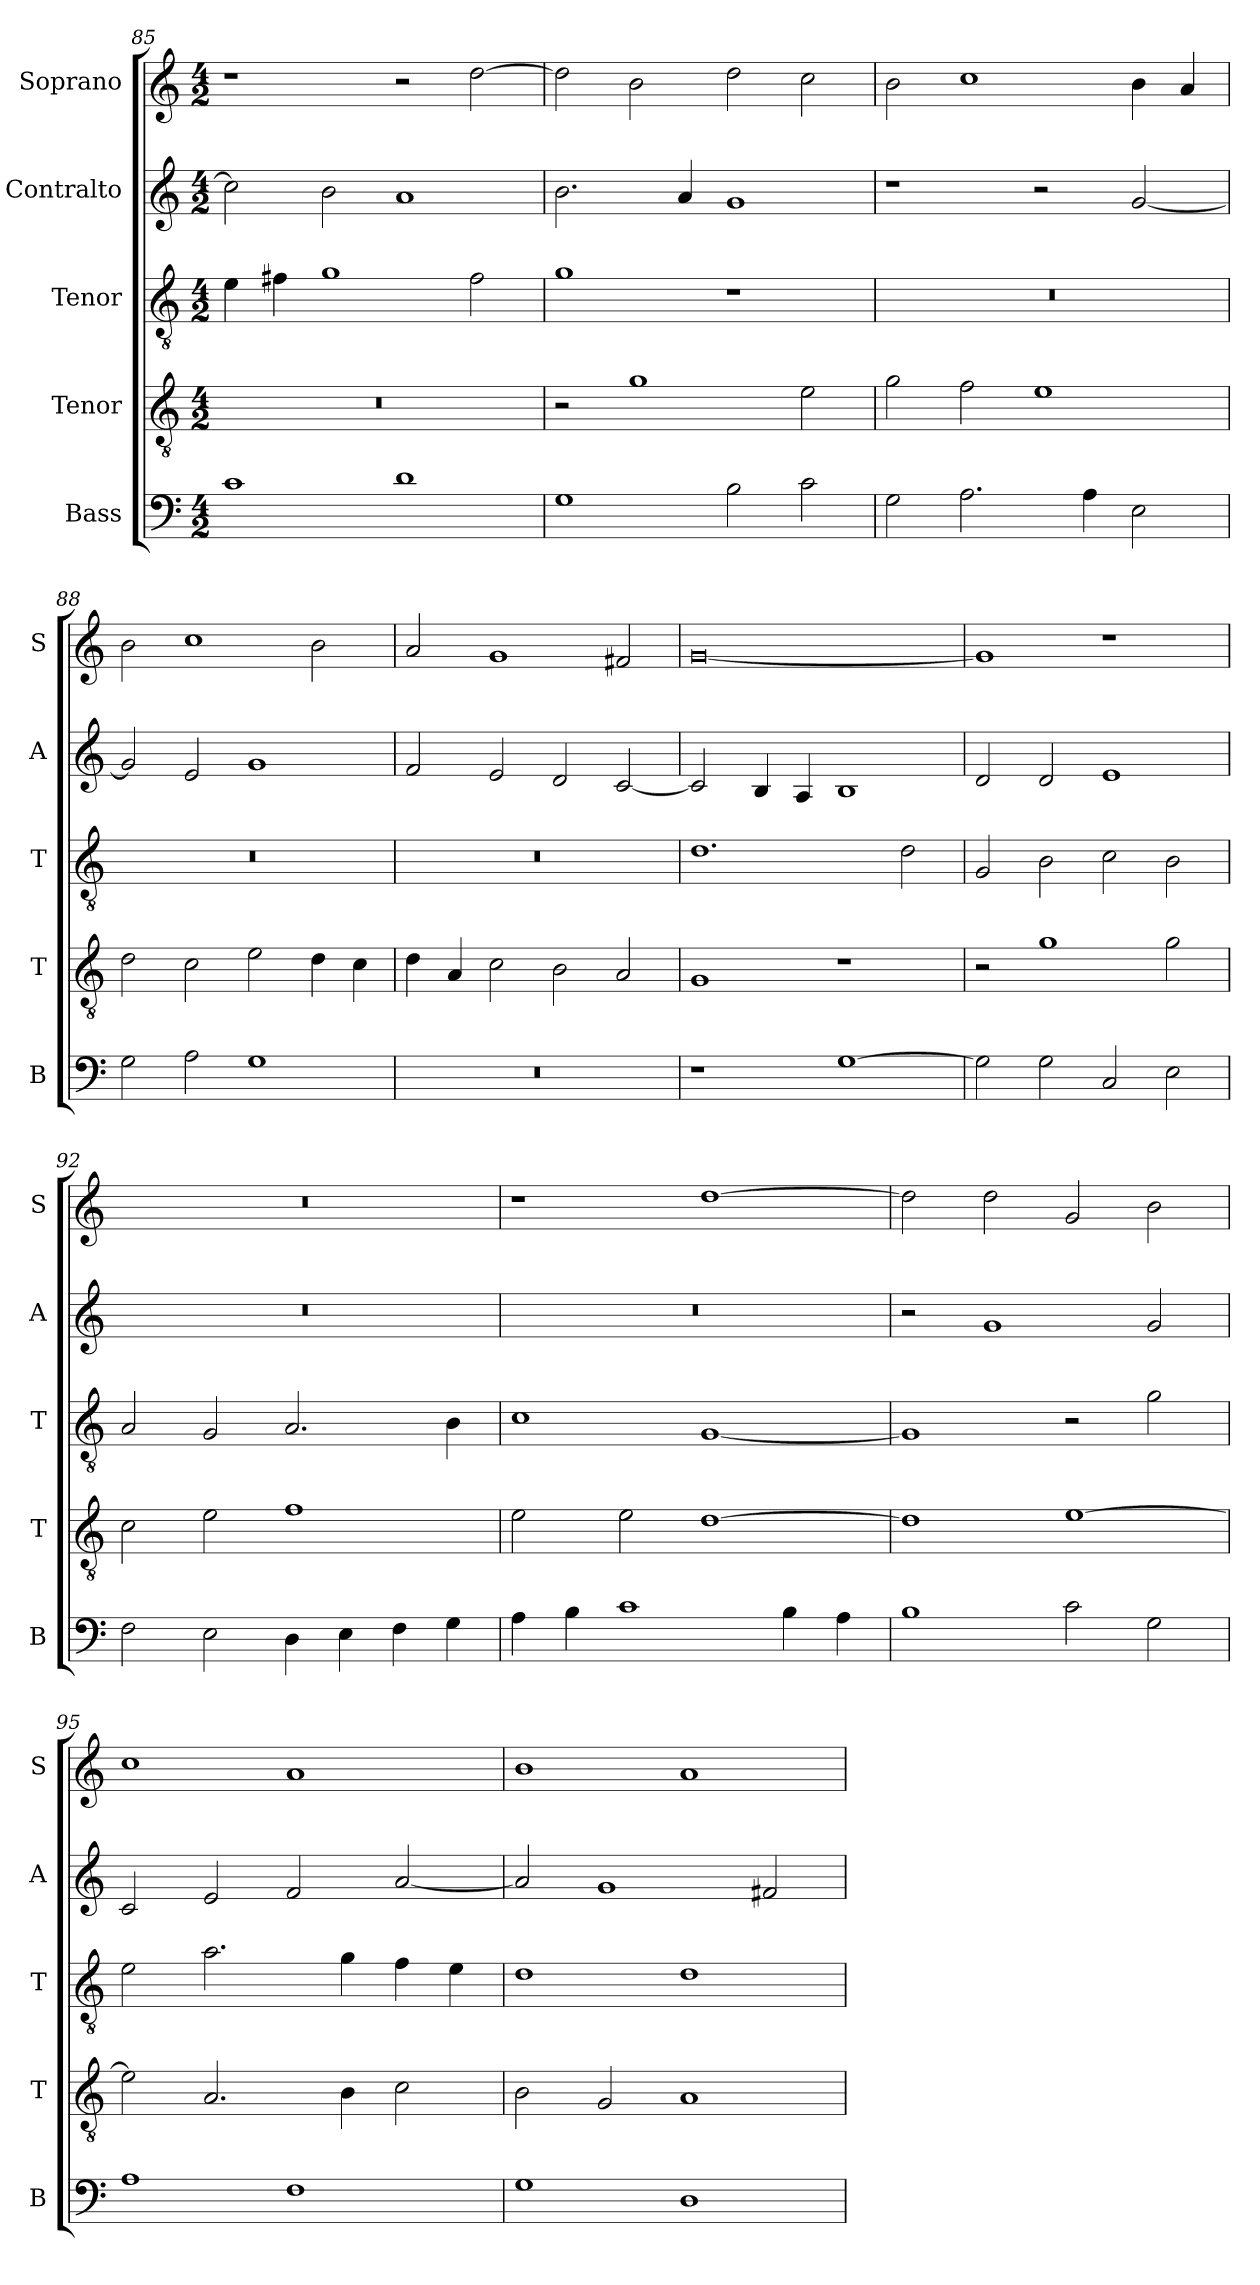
**kern	**kern	**kern	**kern	**kern
*part5	*part4	*part3	*part2	*part1
*staff5	*staff4	*staff3	*staff2	*staff1
*I"Bass	*I"Tenor	*I"Tenor	*I"Contralto	*I"Soprano
*I'B	*I'T	*I'T	*I'A	*I'S
*clefF4	*clefGv2	*clefGv2	*clefG2	*clefG2
*k[]	*k[]	*k[]	*k[]	*k[]
*G:mix	*G:mix	*G:mix	*G:mix	*G:mix
*M4/2	*M4/2	*M4/2	*M4/2	*M4/2
=85	=85	=85	=85	=85
1c	0r	4e	2cc]	1r
.	.	4f#X	.	.
.	.	1g	2b	.
1d	.	.	1a	2r
.	.	2f#	.	[2dd
=86	=86	=86	=86	=86
1G	2r	1g	2.b	2dd]
.	1g	.	.	2b
.	.	.	4a	.
2B	.	1r	1g	2dd
2c	2e	.	.	2cc
=87	=87	=87	=87	=87
2G	2g	0r	1r	2b
2.A	2f	.	.	1cc
.	1e	.	2r	.
4A	.	.	.	.
2E	.	.	[2g	4b
.	.	.	.	4a
=88	=88	=88	=88	=88
2G	2d	0r	2g]	2b
2A	2c	.	2e	1cc
1G	2e	.	1g	.
.	4d	.	.	2b
.	4c	.	.	.
=89	=89	=89	=89	=89
0r	4d	0r	2f	2a
.	4A	.	.	.
.	2c	.	2e	1g
.	2B	.	2d	.
.	2A	.	[2c	2f#X
=90	=90	=90	=90	=90
1r	1G	1.d	2c]	[0g
.	.	.	4B	.
.	.	.	4A	.
[1G	1r	.	1B	.
.	.	2d	.	.
=91	=91	=91	=91	=91
2G]	2r	2G	2d	1g]
2G	1g	2B	2d	.
2C	.	2c	1e	1r
2E	2g	2B	.	.
=92	=92	=92	=92	=92
2F	2c	2A	0r	0r
2E	2e	2G	.	.
4D	1f	2.A	.	.
4E	.	.	.	.
4F	.	.	.	.
4G	.	4B	.	.
=93	=93	=93	=93	=93
4A	2e	1c	0r	1r
4B	.	.	.	.
1c	2e	.	.	.
.	[1d	[1G	.	[1dd
4B	.	.	.	.
4A	.	.	.	.
=94	=94	=94	=94	=94
1B	1d]	1G]	2r	2dd]
.	.	.	1g	2dd
2c	[1e	2r	.	2g
2G	.	2g	2g	2b
=95	=95	=95	=95	=95
1A	2e]	2e	2c	1cc
.	2.A	2.a	2e	.
1F	.	.	2f	1a
.	4B	4g	.	.
.	2c	4f	[2a	.
.	.	4e	.	.
=96	=96	=96	=96	=96
1G	2B	1d	2a]	1b
.	2G	.	1g	.
1D	1A	1d	.	1a
.	.	.	2f#X	.
=	=	=	=	=
*-	*-	*-	*-	*-
